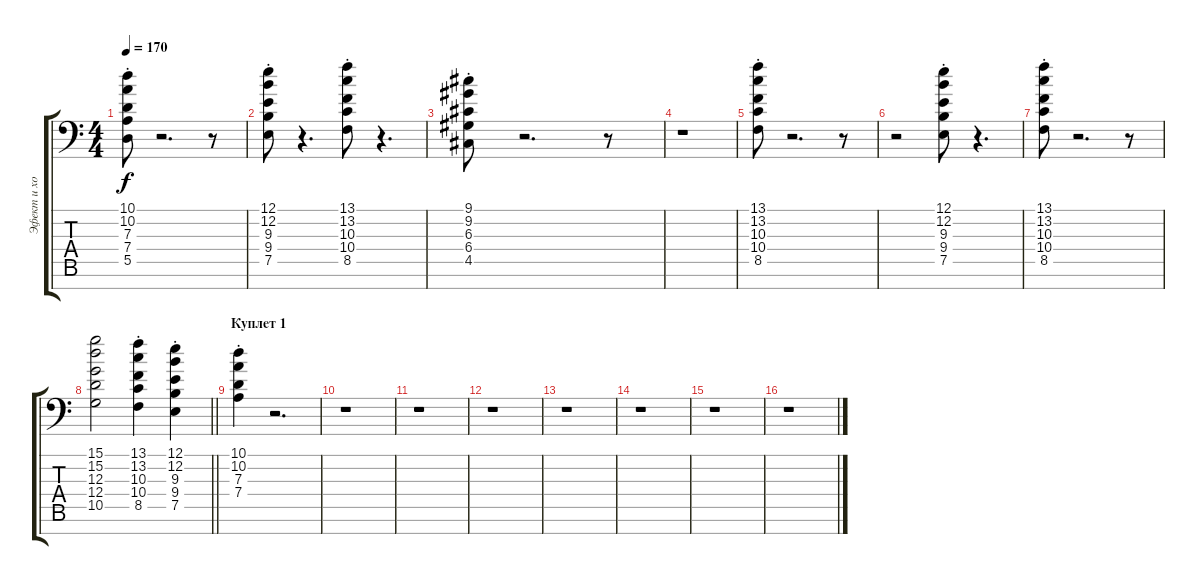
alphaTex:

\track ("Эфект и хор" "Эфект и хо") {instrument choiraahs}
\staff {score tabs}
\tuning (E4 B3 G3 D3 A2 E2 C-1) {hide}
\ts (4 4)
\tempo 170
\clef f4
\ks c
(10.1{st} 10.2{st} 7.3{st} 7.4{st} 5.5).8{dy f} r.2{d} r.8 |
(12.1{st} 12.2{st} 9.3{st} 9.4{st} 7.5).8 r.4{d} (13.1{st} 13.2{st} 10.3{st} 10.4{st} 8.5).8 r.4{d} |
(9.1{st} 9.2{st} 6.3{st} 6.4 4.5).8 r.2{d} r.8 |
r.1 |
(13.1{st} 13.2{st} 10.3{st} 10.4{st} 8.5).8 r.2{d} r.8 |
r.2 (12.1{st} 12.2{st} 9.3{st} 9.4{st} 7.5).8 r.4{d} |
(13.1{st} 13.2{st} 10.3{st} 10.4{st} 8.5).8 r.2{d} r.8 |
\barLineRight lightlight
(15.1 15.2 12.3 12.4 10.5).2 (13.1{st} 13.2{st} 10.3{st} 10.4{st} 8.5{st}).4 (12.1{st} 12.2{st} 9.3{st} 9.4{st} 7.5{st}).4 |
\section ("" "Куплет 1")
(10.1{st} 10.2{st} 7.3{st} 7.4{st}).4 r.2{d} |
r.1 |
r.1 |
r.1 |
r.1 |
r.1 |
r.1 |
r.1
